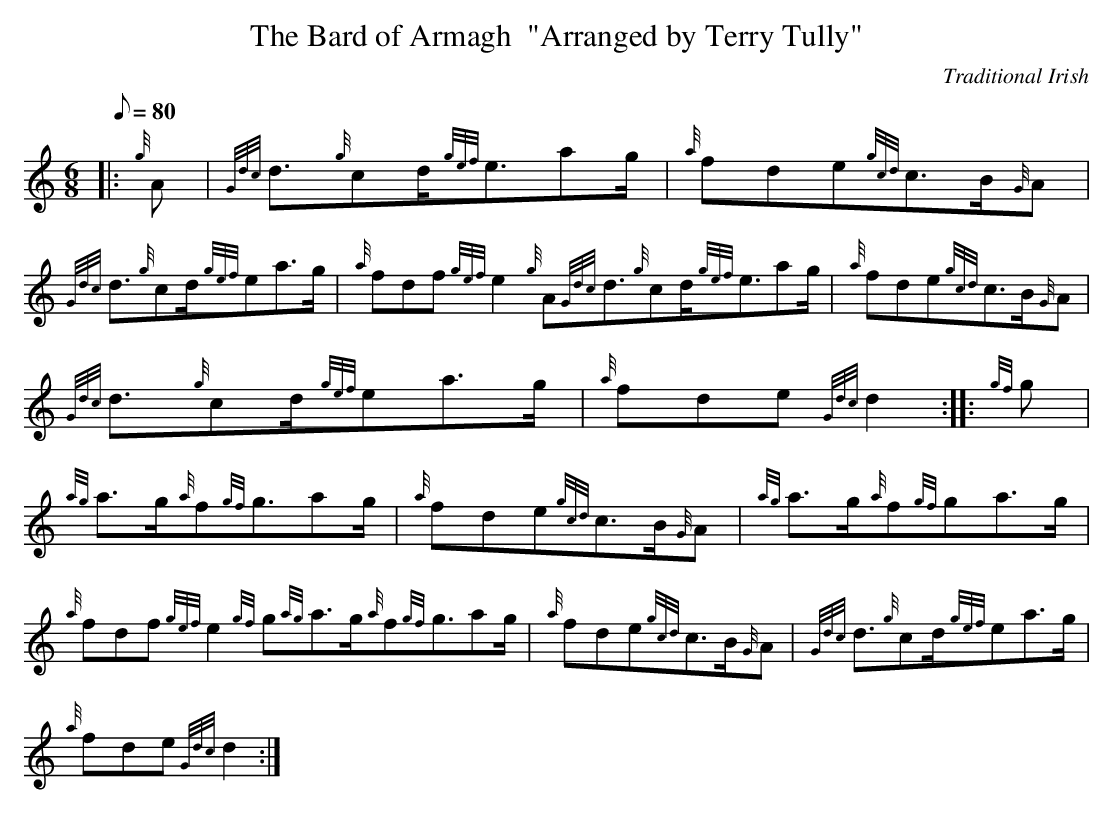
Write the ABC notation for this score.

X:1
T:The Bard of Armagh  "Arranged by Terry Tully"
M:6/8
L:1/8
Q:80
C:Traditional Irish
K:HP
|: {g}A | \
{Gdc}d3/2{g}cd/2{gef}e3/2ag/2 | \
{a}fde{gcd}c3/2B/2{G}A |
{Gdc}d3/2{g}cd/2{gef}ea3/2g/2 | \
{a}fdf{gef}e2{g}A{Gdc}d3/2{g}cd/2{gef}e3/2ag/2 | \
{a}fde{gcd}c3/2B/2{G}A |
{Gdc}d3/2{g}cd/2{gef}ea3/2g/2 | \
{a}fde{Gdc}d2 :: \
{gf}g |
{ag}a3/2g/2{a}f{gf}g3/2ag/2 | \
{a}fde{gcd}c3/2B/2{G}A | \
{ag}a3/2g/2{a}f{gf}ga3/2g/2 |
{a}fdf{gef}e2{gf}g{ag}a3/2g/2{a}f{gf}g3/2ag/2 | \
{a}fde{gcd}c3/2B/2{G}A | \
{Gdc}d3/2{g}cd/2{gef}ea3/2g/2 |
{a}fde{Gdc}d2 :|
